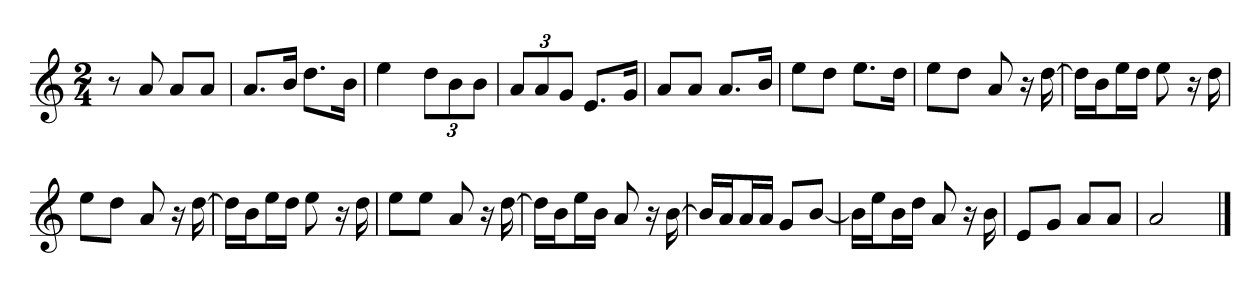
**kern
*part1
*staff1
*clefG2
*k[]
*M2/4
=1
8r
8a
8a/L
8a/J
=
8.a/L
16b/Jk
8.dd\L
16b\Jk
=
4ee
12dd\L
12b\
12b\J
=
12a/L
12a/
12g/J
8.e/L
16g/Jk
=
8a/L
8a/J
8.a/L
16b/Jk
=
8ee\L
8dd\J
8.ee\L
16dd\Jk
=
8ee\L
8dd\J
8a
16r
[16dd
=
16dd\LL]
16b\J
16ee\L
16dd\JJ
8ee
16r
16dd
=
8ee\L
8dd\J
8a
16r
[16dd
=
16dd\LL]
16b\J
16ee\L
16dd\JJ
8ee
16r
16dd
=
8ee\L
8ee\J
8a
16r
[16dd
=
16dd\LL]
16b\J
16ee\L
16b\JJ
8a
16r
[16b
=
16b/LL]
16a/J
16a/L
16a/JJ
8g/L
[8b/J
=
16b\LL]
16ee\J
16b\L
16dd\JJ
8a
16r
16b
=
8e/L
8g/J
8a/L
8a/J
=
2a
==
*-
